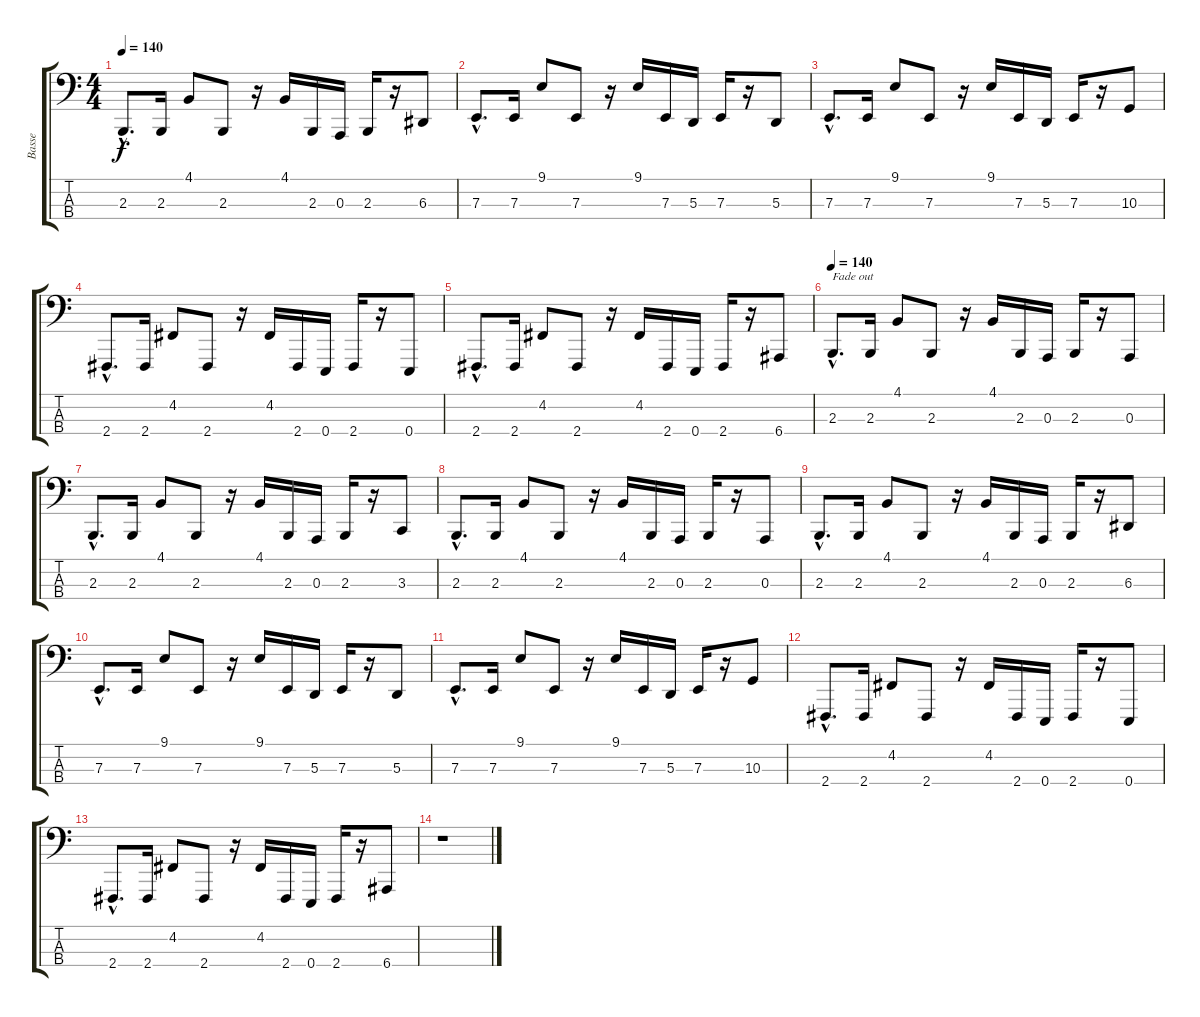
\track ("Basse" "Basse") {instrument lead8bassandlead}
\staff {score tabs}
\tuning (G2 D2 A1 E1) {hide}
\ts (4 4)
\tempo 140
\clef f4
\ks c
2.3{hac}.8{d dy f} 2.3.16 4.1.8 2.3.8 r.16 4.1.16 2.3.16 0.3.16 2.3.16 r.16 6.3.8 |
7.3{hac}.8{d} 7.3.16 9.1.8 7.3.8 r.16 9.1.16 7.3.16 5.3.16 7.3.16 r.16 5.3.8 |
7.3{hac}.8{d} 7.3.16 9.1.8 7.3.8 r.16 9.1.16 7.3.16 5.3.16 7.3.16 r.16 10.3.8 |
2.4{hac}.8{d} 2.4.16 4.2.8 2.4.8 r.16 4.2.16 2.4.16 0.4.16 2.4.16 r.16 0.4.8 |
2.4{hac}.8{d} 2.4.16 4.2.8 2.4.8 r.16 4.2.16 2.4.16 0.4.16 2.4.16 r.16 6.4.8 |
\tempo 140
2.3{hac}.8{d txt "Fade out" volume 14} 2.3.16 4.1.8 2.3.8 r.16 4.1.16 2.3.16 0.3.16 2.3.16 r.16 0.3.8 |
2.3{hac}.8{d volume 12} 2.3.16 4.1.8 2.3.8 r.16 4.1.16 2.3.16 0.3.16 2.3.16 r.16 3.3.8 |
2.3{hac}.8{d volume 10} 2.3.16 4.1.8 2.3.8 r.16 4.1.16 2.3.16 0.3.16 2.3.16 r.16 0.3.8 |
2.3{hac}.8{d volume 8} 2.3.16 4.1.8 2.3.8 r.16 4.1.16 2.3.16 0.3.16 2.3.16 r.16 6.3.8 |
7.3{hac}.8{d volume 6} 7.3.16 9.1.8 7.3.8 r.16 9.1.16 7.3.16 5.3.16 7.3.16 r.16 5.3.8 |
7.3{hac}.8{d volume 4} 7.3.16 9.1.8 7.3.8 r.16 9.1.16 7.3.16 5.3.16 7.3.16 r.16 10.3.8 |
2.4{hac}.8{d volume 2} 2.4.16 4.2.8 2.4.8 r.16 4.2.16 2.4.16 0.4.16 2.4.16 r.16 0.4.8 |
2.4{hac}.8{d volume 1} 2.4.16 4.2.8 2.4.8 r.16 4.2.16 2.4.16 0.4.16 2.4.16 r.16 6.4.8 |
r.1
